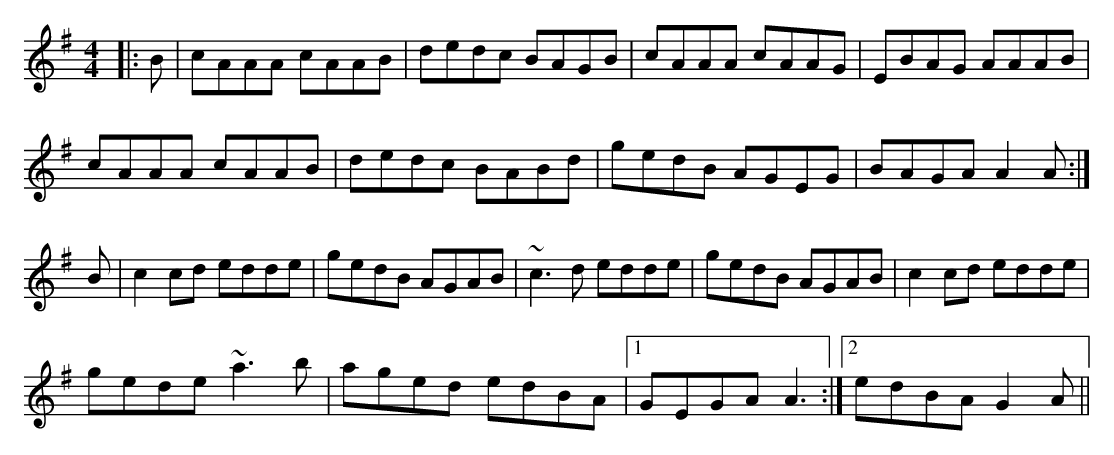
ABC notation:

X:1
M:4/4
K:G
|:B|cAAA cAAB|dedc BAGB|cAAA cAAG|EBAG AAAB|
cAAA cAAB|dedc BABd|gedB AGEG|BAGA A2A:|
B|c2cd edde|gedB AGAB|~c3d edde|gedB AGAB|c2cd edde|
gede ~a3b|aged edBA|1 GEGA A3:|2 edBA G2A||
